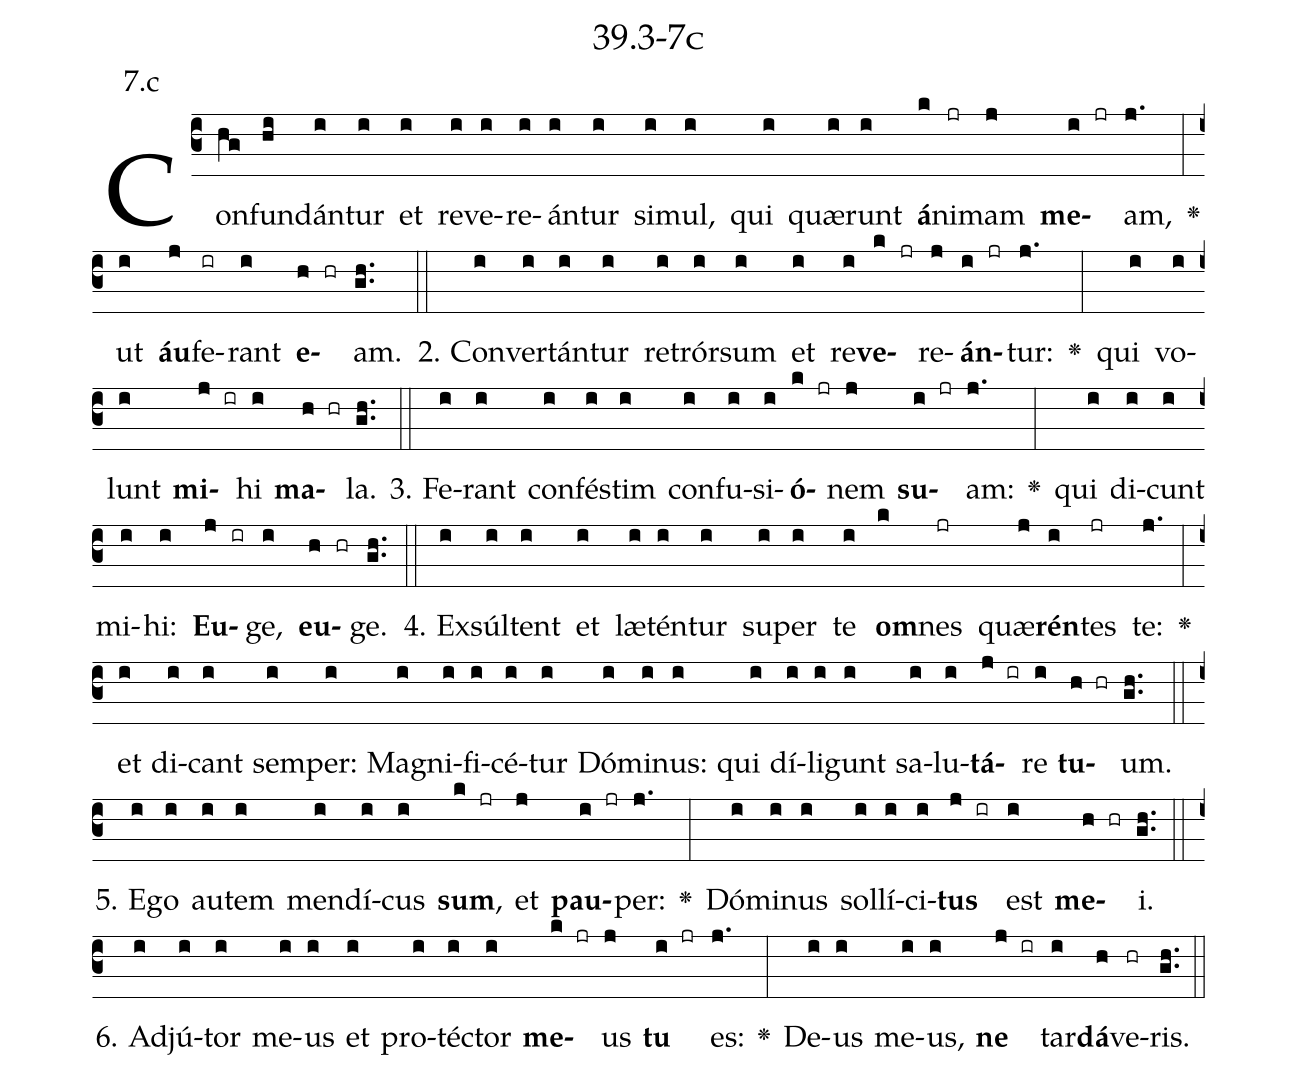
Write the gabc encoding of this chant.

name: 39.3-7c;
annotation: 7.c;
%%
(c3)Con(hg)fun(hi)dán(i)tur(i) et(i) re(i)ve(i)re(i)án(i)tur(i) si(i)mul,(i) qui(i) quæ(i)runt(i) <b>á</b>(k)ni(jr)mam(j) <b>me</b>(i jr)am,(j.) <v>\greheightstar</v>(:) ut(i) <b>áu</b>(j)fe(ir)rant(i) <b>e</b>(h hr)am.(gh..) (::)
2. Con(i)ver(i)tán(i)tur(i) re(i)trór(i)sum(i) et(i) re(i)<b>ve</b>(k jr)re(j)<b>án</b>(i jr)tur:(j.) <v>\greheightstar</v>(:) qui(i) vo(i)lunt(i) <b>mi</b>(j ir)hi(i) <b>ma</b>(h hr)la.(gh..) (::)
3. Fe(i)rant(i) con(i)fés(i)tim(i) con(i)fu(i)si(i)<b>ó</b>(k jr)nem(j) <b>su</b>(i jr)am:(j.) <v>\greheightstar</v>(:) qui(i) di(i)cunt(i) mi(i)hi:(i) <b>Eu</b>(j ir)ge,(i) <b>eu</b>(h hr)ge.(gh..) (::)
4. Ex(i)súl(i)tent(i) et(i) læ(i)tén(i)tur(i) su(i)per(i) te(i) <b>om</b>(k)nes(jr) quæ(j)<b>rén</b>(i)tes(jr) te:(j.) <v>\greheightstar</v>(:) et(i) di(i)cant(i) sem(i)per:(i) Ma(i)gni(i)fi(i)cé(i)tur(i) Dó(i)mi(i)nus:(i) qui(i) dí(i)li(i)gunt(i) sa(i)lu(i)<b>tá</b>(j ir)re(i) <b>tu</b>(h hr)um.(gh..) (::)
5. E(i)go(i) au(i)tem(i) men(i)dí(i)cus(i) <b>sum</b>,(k jr) et(j) <b>pau</b>(i jr)per:(j.) <v>\greheightstar</v>(:) Dó(i)mi(i)nus(i) sol(i)lí(i)ci(i)<b>tus</b>(j ir) est(i) <b>me</b>(h hr)i.(gh..) (::)
6. Ad(i)jú(i)tor(i) me(i)us(i) et(i) pro(i)téc(i)tor(i) <b>me</b>(k jr)us(j) <b>tu</b>(i jr) es:(j.) <v>\greheightstar</v>(:) De(i)us(i) me(i)us,(i) <b>ne</b>(j ir) tar(i)<b>dá</b>(h)ve(hr)ris.(gh..) (::)
